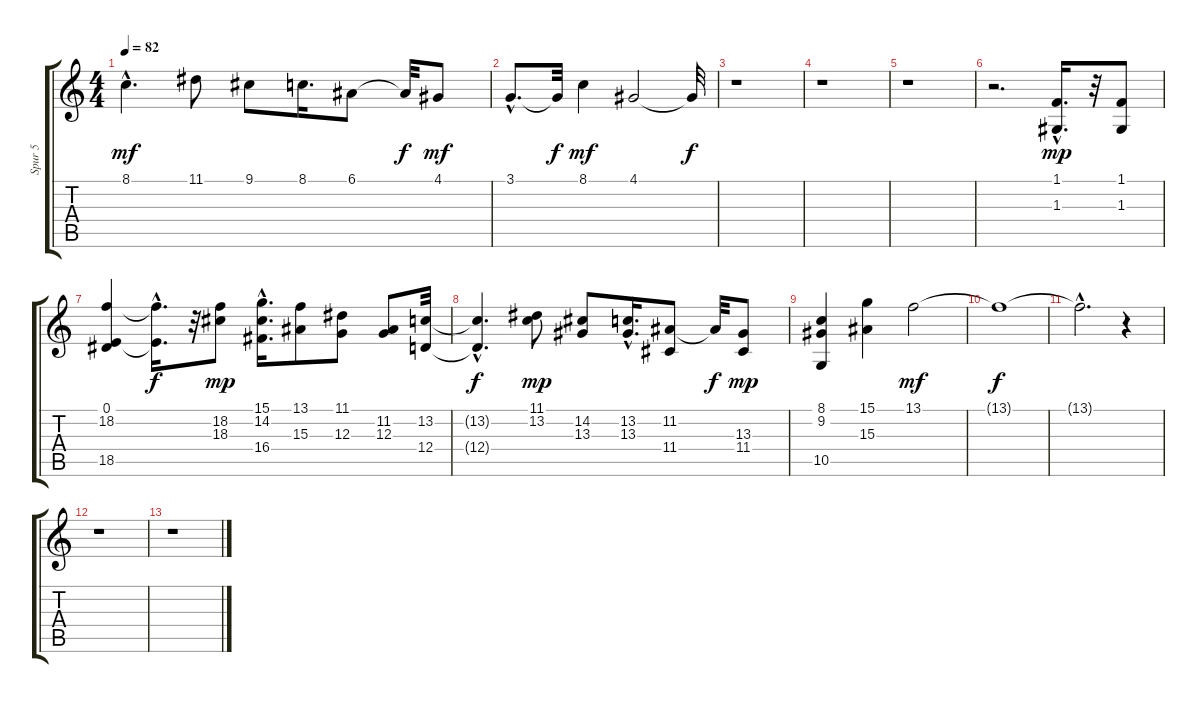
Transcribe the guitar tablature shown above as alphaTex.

\track ("Spur 5" "Spur 5") {instrument pizzicatostrings}
\staff {score tabs}
\tuning (E4 B3 G3 D3 A2 E2) {hide}
\ts (4 4)
\tempo 82
\clef g2
\ks c
8.1{hac}.4{d dy mf} 11.1.8 9.1.8 8.1.16{d} 6.1.8 6.1{t}.32{dy f} 4.1.8{dy mf} |
3.1{hac}.8{d} 3.1{t}.32{dy f} 8.1.4{dy mf} 4.1.2 4.1{t}.32{dy f} |
r.1 |
r.1 |
r.1 |
r.2{d} (1.1{hac} 1.3{hac}).16{d dy mp volume 11 balance 8 instrument trumpet} r.32 (1.1 1.3).8 |
(0.1 18.2 18.5).4 (0.1{hac t} 18.2{hac t}).16{d dy f} r.32 (18.2 18.3).8{dy mp} (15.1 14.2 16.4{hac}).16{d} (13.1 15.3).8 (11.1 12.3).8 (11.2 12.3).8 (13.2 12.4).32 |
(13.2{hac t} 12.4{t}).4{d dy f} (11.1 13.2).8{dy mp} (14.2 13.3).8 (13.2 13.3{hac}).16{d} (11.2 11.4).8 11.2{t}.32{dy f} (13.3 11.4).8{dy mp} |
(8.1 9.2 10.5).4 (15.1 15.3).4 13.1.2{dy mf} |
13.1{t}.1{dy f} |
13.1{hac t}.2{d} r.4 |
r.1 |
r.1
